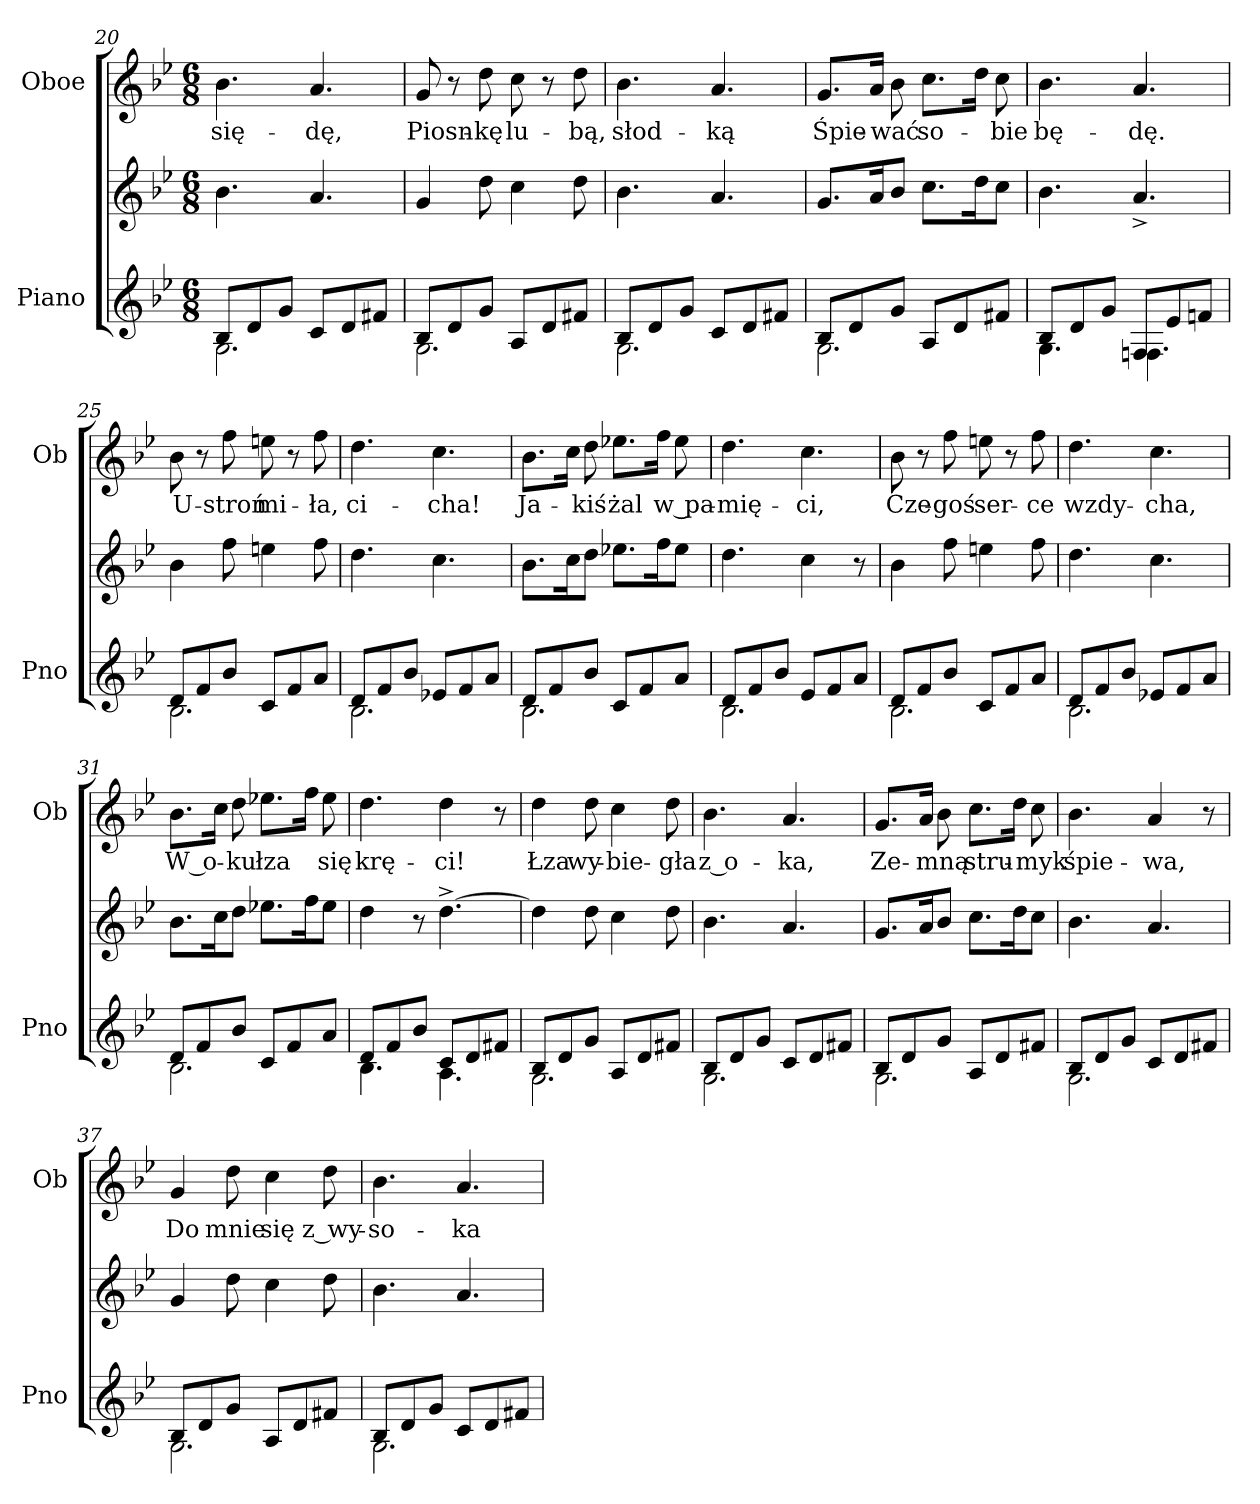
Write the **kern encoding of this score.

**kern	**kern	**kern	**text
*part2	*part2	*part1	*part1
*staff3	*staff2	*staff1	*staff1
*I"Piano	*	*I"Oboe	*
*I'Pno	*	*I'Ob	*
*clefG2	*clefG2	*clefG2	*
*k[b-e-]	*k[b-e-]	*k[b-e-]	*
*M6/8	*M6/8	*M6/8	*
=20	=20	=20	=20
*^	*	*	*
!	!	!	!	!LO:LY:b
8B-/L	2.G\	4.b-\	4.b-\	się-
8d/	.	.	.	.
8g/J	.	.	.	.
!	!	!	!	!LO:LY:b
8c/L	.	4.a/	4.a/	-dę,
8d/	.	.	.	.
8f#X/J	.	.	.	.
=21	=21	=21	=21	=21
!	!	!	!	!LO:LY:b
8B-/L	2.G\	4g/	8g/	Piosn-
8d/	.	.	8r	.
!	!	!	!	!LO:LY:b
8g/J	.	8dd\	8dd\	-kę
!	!	!	!	!LO:LY:b
8A/L	.	4cc\	8cc\	lu-
8d/	.	.	8r	.
!	!	!	!	!LO:LY:b
8f#X/J	.	8dd\	8dd\	-bą,
!!LO:PB:g=z
=22	=22	=22	=22	=22
!	!	!	!	!LO:LY:b
8B-/L	2.G\	4.b-\	4.b-\	słod-
8d/	.	.	.	.
8g/J	.	.	.	.
!	!	!	!	!LO:LY:b
8c/L	.	4.a/	4.a/	-ką
8d/	.	.	.	.
8f#X/J	.	.	.	.
=23	=23	=23	=23	=23
!	!	!	!	!LO:LY:b
8B-/L	2.G\	8.g/L	8.g/L	Śpie-
8d/	.	.	.	.
.	.	16a/K	16a/Jk	.
!	!	!	!	!LO:LY:b
8g/J	.	8b-/J	8b-\	-wać
!	!	!	!	!LO:LY:b
8A/L	.	8.cc\L	8.cc\L	so-
8d/	.	.	.	.
.	.	16dd\K	16dd\Jk	.
!	!	!	!	!LO:LY:b
8f#X/J	.	8cc\J	8cc\	-bie
=24	=24	=24	=24	=24
!	!	!	!	!LO:LY:b
8B-/L	4.G\	4.b-\	4.b-\	bę-
8d/	.	.	.	.
8g/J	.	.	.	.
!	!	!	!	!LO:LY:b
8Fn/L	4.F\	4.a^/	4.a/	-dę.
8e-/	.	.	.	.
8fn/J	.	.	.	.
=25	=25	=25	=25	=25
!	!	!	!	!LO:LY:b
8d/L	2.B-\	4b-\	8b-\	U-
8f/	.	.	8r	.
!	!	!	!	!LO:LY:b
8b-/J	.	8ff\	8ff\	-stroń
!	!	!	!	!LO:LY:b
8c/L	.	4een\	8een\	mi-
8f/	.	.	8r	.
!	!	!	!	!LO:LY:b
8a/J	.	8ff\	8ff\	-ła,
=26	=26	=26	=26	=26
!	!	!	!	!LO:LY:b
8d/L	2.B-\	4.dd\	4.dd\	ci-
8f/	.	.	.	.
8b-/J	.	.	.	.
!	!	!	!	!LO:LY:b
8e-X/L	.	4.cc\	4.cc\	-cha!
8f/	.	.	.	.
8a/J	.	.	.	.
!!LO:LB:g=z
=27	=27	=27	=27	=27
!	!	!	!	!LO:LY:b
8d/L	2.B-\	8.b-\L	8.b-\L	Ja-
8f/	.	.	.	.
.	.	16cc\K	16cc\Jk	.
!	!	!	!	!LO:LY:b
8b-/J	.	8dd\J	8dd\	-kiś
!	!	!	!	!LO:LY:b
8c/L	.	8.ee-X\L	8.ee-X\L	żal
8f/	.	.	.	.
.	.	16ff\K	16ff\Jk	.
!	!	!	!	!LO:LY:b
8a/J	.	8ee-\J	8ee-\	w pa-
=28	=28	=28	=28	=28
!	!	!	!	!LO:LY:b
8d/L	2.B-\	4.dd\	4.dd\	-mię-
8f/	.	.	.	.
8b-/J	.	.	.	.
!	!	!	!	!LO:LY:b
8e-/L	.	4cc\	4.cc\	-ci,
8f/	.	.	.	.
8a/J	.	8r	.	.
=29	=29	=29	=29	=29
!	!	!	!	!LO:LY:b
8d/L	2.B-\	4b-\	8b-\	Cze-
8f/	.	.	8r	.
!	!	!	!	!LO:LY:b
8b-/J	.	8ff\	8ff\	-goś
!	!	!	!	!LO:LY:b
8c/L	.	4een\	8een\	ser-
8f/	.	.	8r	.
!	!	!	!	!LO:LY:b
8a/J	.	8ff\	8ff\	-ce
=30	=30	=30	=30	=30
!	!	!	!	!LO:LY:b
8d/L	2.B-\	4.dd\	4.dd\	wzdy-
8f/	.	.	.	.
8b-/J	.	.	.	.
!	!	!	!	!LO:LY:b
8e-X/L	.	4.cc\	4.cc\	-cha,
8f/	.	.	.	.
8a/J	.	.	.	.
=31	=31	=31	=31	=31
!	!	!	!	!LO:LY:b
8d/L	2.B-\	8.b-\L	8.b-\L	W o-
8f/	.	.	.	.
.	.	16cc\K	16cc\Jk	.
!	!	!	!	!LO:LY:b
8b-/J	.	8dd\J	8dd\	-ku
!	!	!	!	!LO:LY:b
8c/L	.	8.ee-X\L	8.ee-X\L	łza
8f/	.	.	.	.
.	.	16ff\K	16ff\Jk	.
!	!	!	!	!LO:LY:b
8a/J	.	8ee-\J	8ee-\	się
!!LO:LB:g=z
=32	=32	=32	=32	=32
!	!	!	!	!LO:LY:b
8d/L	4.B-\	4dd\	4.dd\	krę-
8f/	.	.	.	.
8b-/J	.	8r	.	.
!	!	!	!	!LO:LY:b
8c/L	4.A\	[4.dd^<\	4dd\	-ci!
8d/	.	.	.	.
8f#X/J	.	.	8r	.
=33	=33	=33	=33	=33
!	!	!	!	!LO:LY:b
8B-/L	2.G\	4dd\]	4dd\	Łza
8d/	.	.	.	.
!	!	!	!	!LO:LY:b
8g/J	.	8dd\	8dd\	wy-
!	!	!	!	!LO:LY:b
8A/L	.	4cc\	4cc\	-bie-
8d/	.	.	.	.
!	!	!	!	!LO:LY:b
8f#X/J	.	8dd\	8dd\	-gła
=34	=34	=34	=34	=34
!	!	!	!	!LO:LY:b
8B-/L	2.G\	4.b-\	4.b-\	z o-
8d/	.	.	.	.
8g/J	.	.	.	.
!	!	!	!	!LO:LY:b
8c/L	.	4.a/	4.a/	-ka,
8d/	.	.	.	.
8f#X/J	.	.	.	.
=35	=35	=35	=35	=35
!	!	!	!	!LO:LY:b
8B-/L	2.G\	8.g/L	8.g/L	Ze-
8d/	.	.	.	.
.	.	16a/K	16a/Jk	.
!	!	!	!	!LO:LY:b
8g/J	.	8b-/J	8b-\	-mną
!	!	!	!	!LO:LY:b
8A/L	.	8.cc\L	8.cc\L	stru-
8d/	.	.	.	.
.	.	16dd\K	16dd\Jk	.
!	!	!	!	!LO:LY:b
8f#X/J	.	8cc\J	8cc\	-myk
=36	=36	=36	=36	=36
!	!	!	!	!LO:LY:b
8B-/L	2.G\	4.b-\	4.b-\	śpie-
8d/	.	.	.	.
8g/J	.	.	.	.
!	!	!	!	!LO:LY:b
8c/L	.	4.a/	4a/	-wa,
8d/	.	.	.	.
8f#X/J	.	.	8r	.
!!LO:LB:g=z
=37	=37	=37	=37	=37
!	!	!	!	!LO:LY:b
8B-/L	2.G\	4g/	4g/	Do
8d/	.	.	.	.
!	!	!	!	!LO:LY:b
8g/J	.	8dd\	8dd\	mnie
!	!	!	!	!LO:LY:b
8A/L	.	4cc\	4cc\	się
8d/	.	.	.	.
!	!	!	!	!LO:LY:b
8f#X/J	.	8dd\	8dd\	z wy-
=38	=38	=38	=38	=38
!	!	!	!	!LO:LY:b
8B-/L	2.G\	4.b-\	4.b-\	-so-
8d/	.	.	.	.
8g/J	.	.	.	.
!	!	!	!	!LO:LY:b
8c/L	.	4.a/	4.a/	-ka
8d/	.	.	.	.
8f#X/J	.	.	.	.
*v	*v	*	*	*
=	=	=	=
*-	*-	*-	*-
